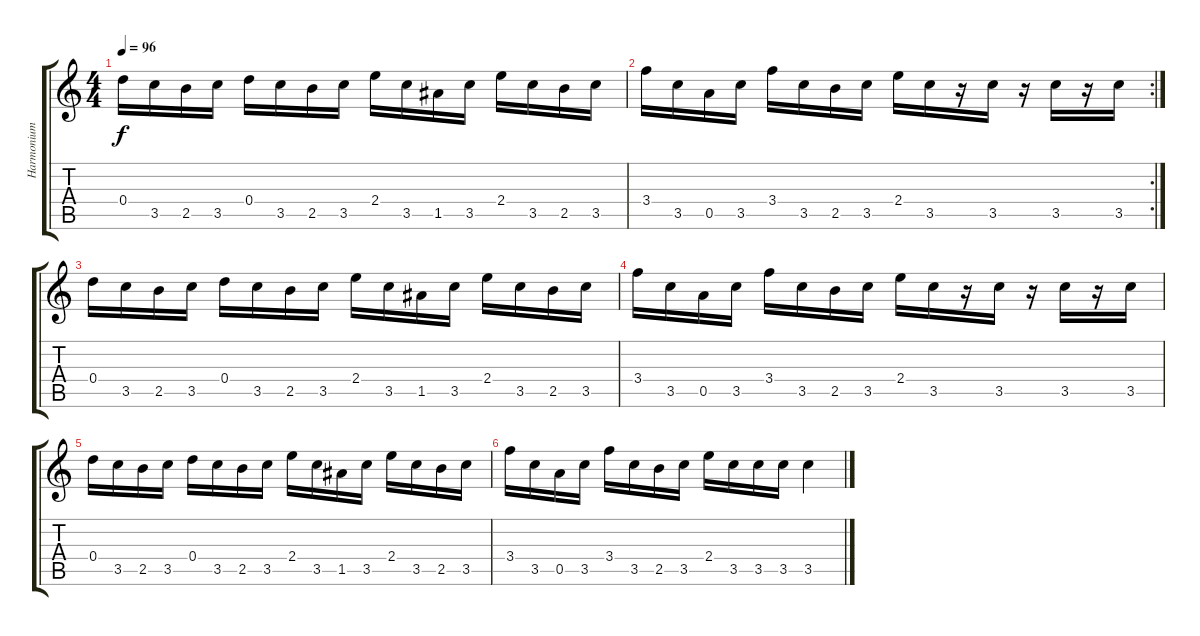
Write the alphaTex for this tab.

\track ("Harmonium - Right hand" "Harmonium ") {instrument churchorgan}
\staff {score tabs}
\tuning (E6 B5 G5 D5 A4 E4) {hide}
\ts (4 4)
\tempo 96
\clef g2
\ks c
0.4.16{dy f} 3.5.16 2.5.16 3.5.16 0.4.16 3.5.16 2.5.16 3.5.16 2.4.16 3.5.16 1.5.16 3.5.16 2.4.16 3.5.16 2.5.16 3.5.16 |
\rc 2
3.4.16 3.5.16 0.5.16 3.5.16 3.4.16 3.5.16 2.5.16 3.5.16 2.4.16 3.5.16 r.16 3.5.16 r.16 3.5.16 r.16 3.5.16 |
0.4.16 3.5.16 2.5.16 3.5.16 0.4.16 3.5.16 2.5.16 3.5.16 2.4.16 3.5.16 1.5.16 3.5.16 2.4.16 3.5.16 2.5.16 3.5.16 |
3.4.16 3.5.16 0.5.16 3.5.16 3.4.16 3.5.16 2.5.16 3.5.16 2.4.16 3.5.16 r.16 3.5.16 r.16 3.5.16 r.16 3.5.16 |
0.4.16 3.5.16 2.5.16 3.5.16 0.4.16 3.5.16 2.5.16 3.5.16 2.4.16 3.5.16 1.5.16 3.5.16 2.4.16 3.5.16 2.5.16 3.5.16 |
3.4.16 3.5.16 0.5.16 3.5.16 3.4.16 3.5.16 2.5.16 3.5.16 2.4.16 3.5.16 3.5.16 3.5.16 3.5.4
